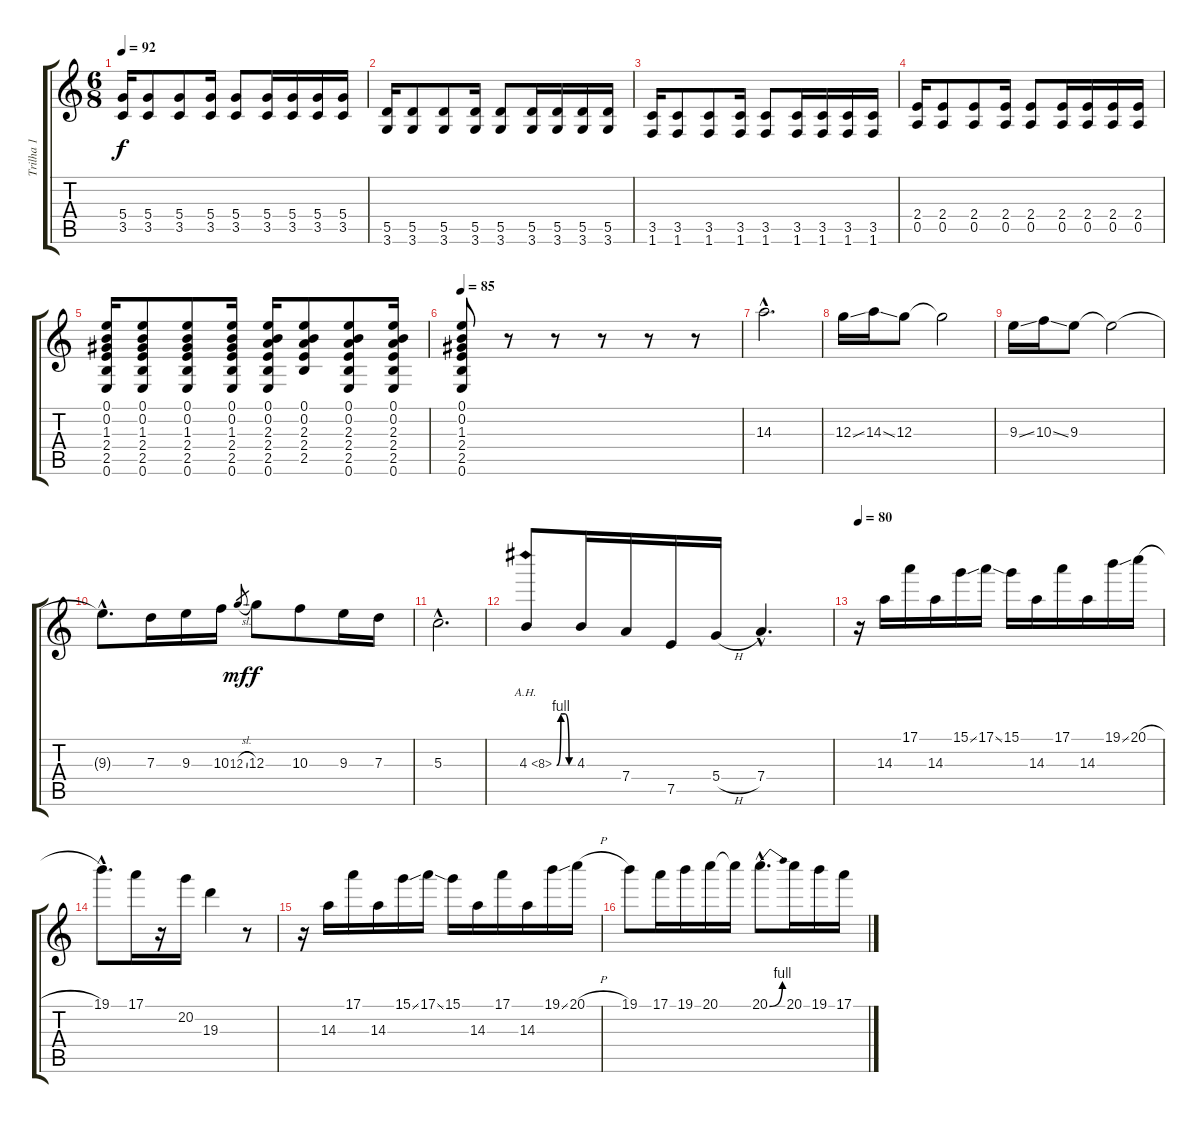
\track ("Trilha 1" "Trilha 1") {instrument distortionguitar}
\staff {score tabs}
\tuning (E4 B3 G3 D3 A2 E2) {hide}
\ts (6 8)
\tempo 92
\clef g2
\ks c
(5.4 3.5).16{dy f} (5.4 3.5).8 (5.4 3.5).8 (5.4 3.5).16 (5.4 3.5).8 (5.4 3.5).16 (5.4 3.5).16 (5.4 3.5).16 (5.4 3.5).16 |
(5.5 3.6).16 (5.5 3.6).8 (5.5 3.6).8 (5.5 3.6).16 (5.5 3.6).8 (5.5 3.6).16 (5.5 3.6).16 (5.5 3.6).16 (5.5 3.6).16 |
(3.5 1.6).16 (3.5 1.6).8 (3.5 1.6).8 (3.5 1.6).16 (3.5 1.6).8 (3.5 1.6).16 (3.5 1.6).16 (3.5 1.6).16 (3.5 1.6).16 |
(2.4 0.5).16 (2.4 0.5).8 (2.4 0.5).8 (2.4 0.5).16 (2.4 0.5).8 (2.4 0.5).16 (2.4 0.5).16 (2.4 0.5).16 (2.4 0.5).16 |
(0.1 0.2 1.3 2.4 2.5 0.6).16 (0.1 0.2 1.3 2.4 2.5 0.6).8 (0.1 0.2 1.3 2.4 2.5 0.6).8 (0.1 0.2 1.3 2.4 2.5 0.6).16 (0.1 0.2 2.3 2.4 2.5 0.6).16 (0.1 0.2 2.3 2.4 2.5).8 (0.1 0.2 2.3 2.4 2.5 0.6).8 (0.1 0.2 2.3 2.4 2.5 0.6).16 |
\tempo 85
(0.1 0.2 1.3 2.4 2.5 0.6).8{instrument distortionguitar} r.8 r.8 r.8 r.8 r.8 |
14.3{hac}.2{d} |
12.3{ss}.16 14.3{ss}.16 12.3.8 12.3{t}.2 |
9.3{ss}.16 10.3{ss}.16 9.3.8 9.3{t}.2 |
9.3{hac t}.8{d} 7.3.16 9.3.16 10.3.16 12.3{sl}.8{gr dy mf} 12.3.8{dy f} 10.3.8 9.3.16 7.3.16 |
5.3{hac}.2{d} |
4.3{be (custom 0 0 15 4 30 4 45 0 60 0) ah 4}.8 4.3.16 7.4.16 7.5.16 5.4{h}.16 7.4{hac}.4{d} |
\tempo 80
r.16 14.3.16 17.1.16 14.3.16 15.1{ss}.16 17.1{ss}.16 15.1.16 14.3.16 17.1.16 14.3.16 19.1{ss}.16 20.1{h}.16 |
19.1{hac}.8{d} 17.1.16 r.16 20.2.16 19.3.4 r.8 |
r.16 14.3.16 17.1.16 14.3.16 15.1{ss}.16 17.1{ss}.16 15.1.16 14.3.16 17.1.16 14.3.16 19.1{ss}.16 20.1{h}.16 |
19.1.8 17.1.16 19.1.16 20.1.16 20.1{t}.16 20.1{be (bend 0 0 60 4) hac}.8{d} 20.1.16 19.1.16 17.1.16
